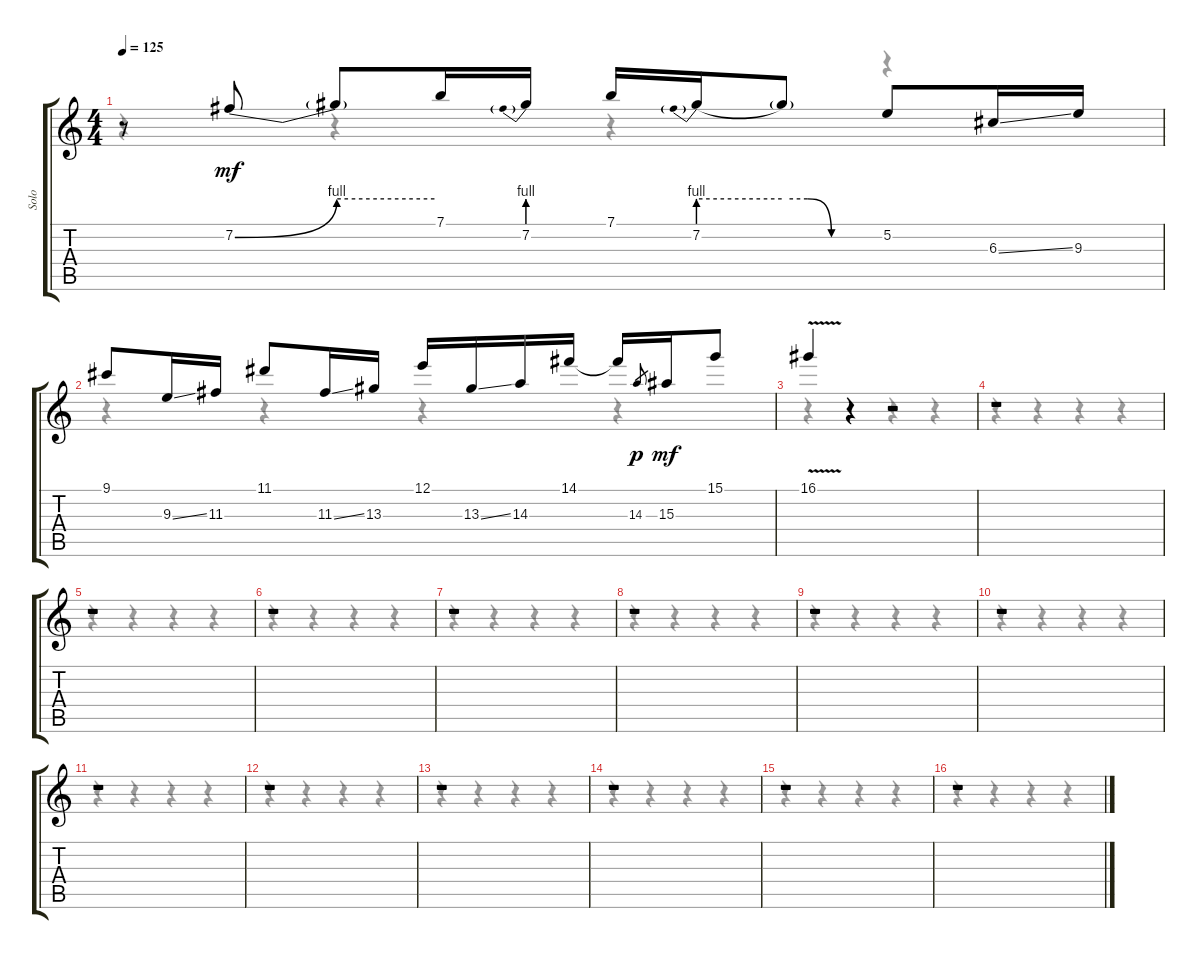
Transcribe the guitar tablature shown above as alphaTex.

\track ("Solo" "Solo") {instrument overdrivenguitar}
\staff {score tabs}
\tuning (E4 B3 G3 D3 A2 E2) {hide}
\voice
\ts (4 4)
\tempo 125
\clef g2
\ks c
r.8{dy mf} 7.2{be (bend 0 0 60 4)}.8 7.2{be (hold 0 4 60 4) t}.8 7.1.16 7.2{be (prebend 0 4 60 4)}.16 7.1.16 7.2{be (prebend 0 4 60 4)}.16 7.2{be (custom 0 4 15 4 30 0 60 0) t}.8 5.2.8 6.3{ss}.16 9.3.16 |
9.1.8 9.3{ss}.16 11.3.16 11.1.8 11.3{ss}.16 13.3.16 12.1.16 13.3{ss}.16 14.3.16 14.1.16 14.1{t}.16 14.3.8{gr dy p} 15.3.16{dy mf} 15.1.8 |
16.1{v}.4 r.4 r.2 |
r.1 |
r.1 |
r.1 |
r.1 |
r.1 |
r.1 |
r.1 |
r.1 |
r.1 |
r.1 |
r.1 |
r.1 |
r.1
\voice
\clef g2
\ottava regular
\simile none
\ks c
r.4{dy f} r.4 r.4 r.4 |
r.4 r.4 r.4 r.4 |
r.4 r.4 r.4 r.4 |
r.4 r.4 r.4 r.4 |
r.4 r.4 r.4 r.4 |
r.4 r.4 r.4 r.4 |
r.4 r.4 r.4 r.4 |
r.4 r.4 r.4 r.4 |
r.4 r.4 r.4 r.4 |
r.4 r.4 r.4 r.4 |
r.4 r.4 r.4 r.4 |
r.4 r.4 r.4 r.4 |
r.4 r.4 r.4 r.4 |
r.4 r.4 r.4 r.4 |
r.4 r.4 r.4 r.4 |
r.4 r.4 r.4 r.4
